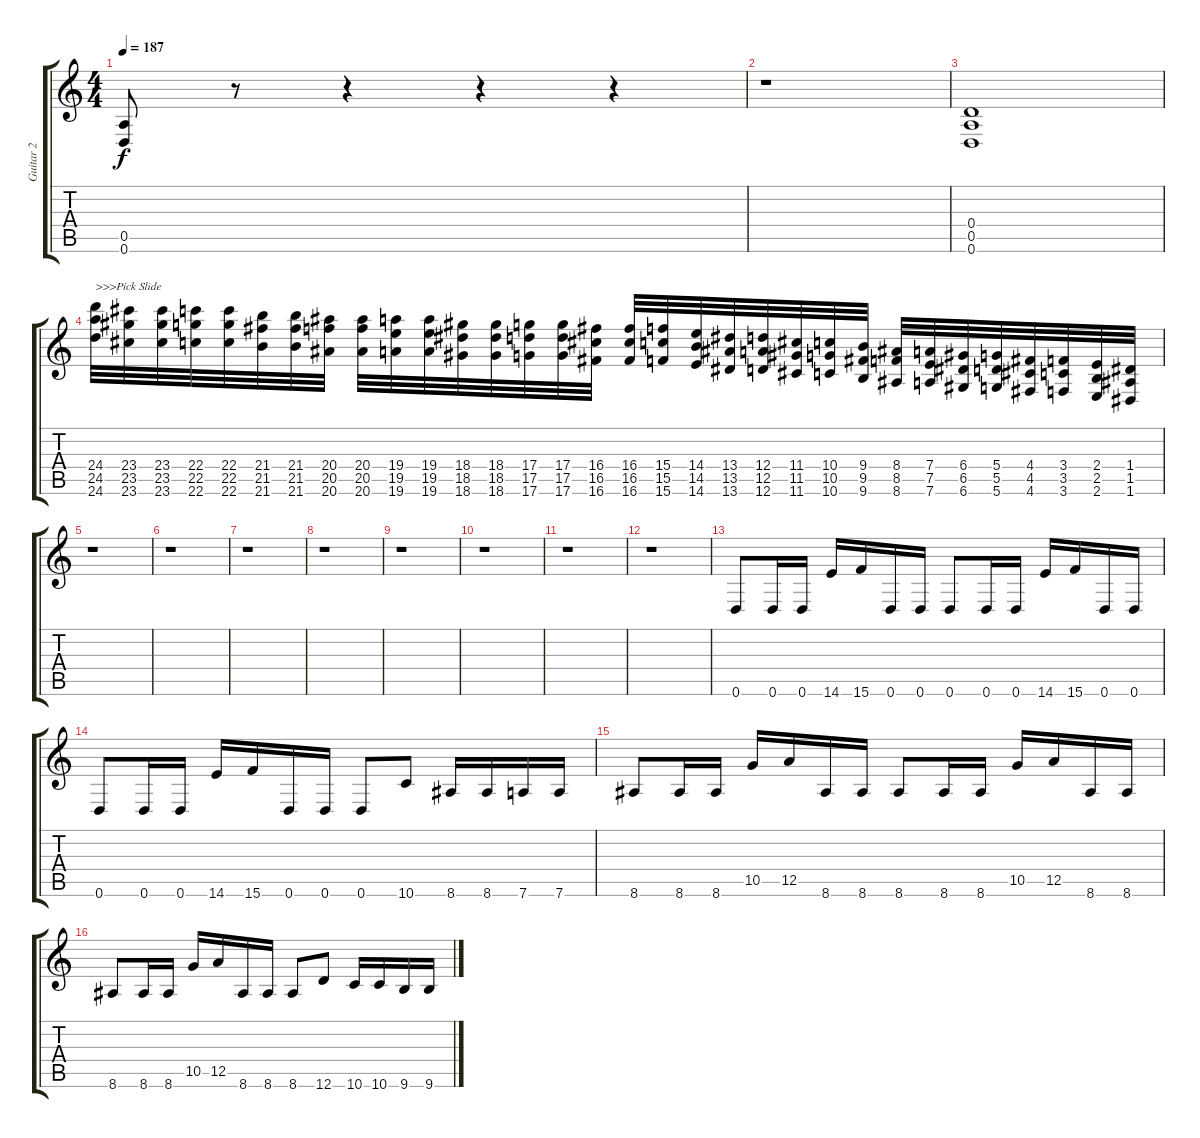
\track ("Guitar 2" "Guitar 2") {instrument distortionguitar}
\staff {score tabs}
\tuning (E4 B3 G3 D3 A2 D2) {hide}
\ts (4 4)
\tempo 187
\clef g2
\ks c
(0.5 0.6).8{dy f} r.8 r.4 r.4 r.4 |
r.1 |
(0.4 0.5 0.6).1 |
(24.4 24.5 24.6).32{txt ">>>Pick Slide" instrument guitarfretnoise} (23.4 23.5 23.6).32 (23.4 23.5 23.6).32 (22.4 22.5 22.6).32 (22.4 22.5 22.6).32 (21.4 21.5 21.6).32 (21.4 21.5 21.6).32 (20.4 20.5 20.6).32 (20.4 20.5 20.6).32 (19.4 19.5 19.6).32 (19.4 19.5 19.6).32 (18.4 18.5 18.6).32 (18.4 18.5 18.6).32 (17.4 17.5 17.6).32 (17.4 17.5 17.6).32 (16.4 16.5 16.6).32 (16.4 16.5 16.6).32 (15.4 15.5 15.6).32 (14.4 14.5 14.6).32 (13.4 13.5 13.6).32 (12.4 12.5 12.6).32 (11.4 11.5 11.6).32 (10.4 10.5 10.6).32 (9.4 9.5 9.6).32 (8.4 8.5 8.6).32 (7.4 7.5 7.6).32 (6.4 6.5 6.6).32 (5.4 5.5 5.6).32 (4.4 4.5 4.6).32 (3.4 3.5 3.6).32 (2.4 2.5 2.6).32 (1.4 1.5 1.6).32 |
r.1 |
r.1 |
r.1 |
r.1 |
r.1 |
r.1 |
r.1 |
r.1 |
0.6.8{instrument distortionguitar} 0.6.16 0.6.16 14.6.16 15.6.16 0.6.16 0.6.16 0.6.8 0.6.16 0.6.16 14.6.16 15.6.16 0.6.16 0.6.16 |
0.6.8 0.6.16 0.6.16 14.6.16 15.6.16 0.6.16 0.6.16 0.6.8 10.6.8 8.6.16 8.6.16 7.6.16 7.6.16 |
8.6.8 8.6.16 8.6.16 10.5.16 12.5.16 8.6.16 8.6.16 8.6.8 8.6.16 8.6.16 10.5.16 12.5.16 8.6.16 8.6.16 |
8.6.8 8.6.16 8.6.16 10.5.16 12.5.16 8.6.16 8.6.16 8.6.8 12.6.8 10.6.16 10.6.16 9.6.16 9.6.16
